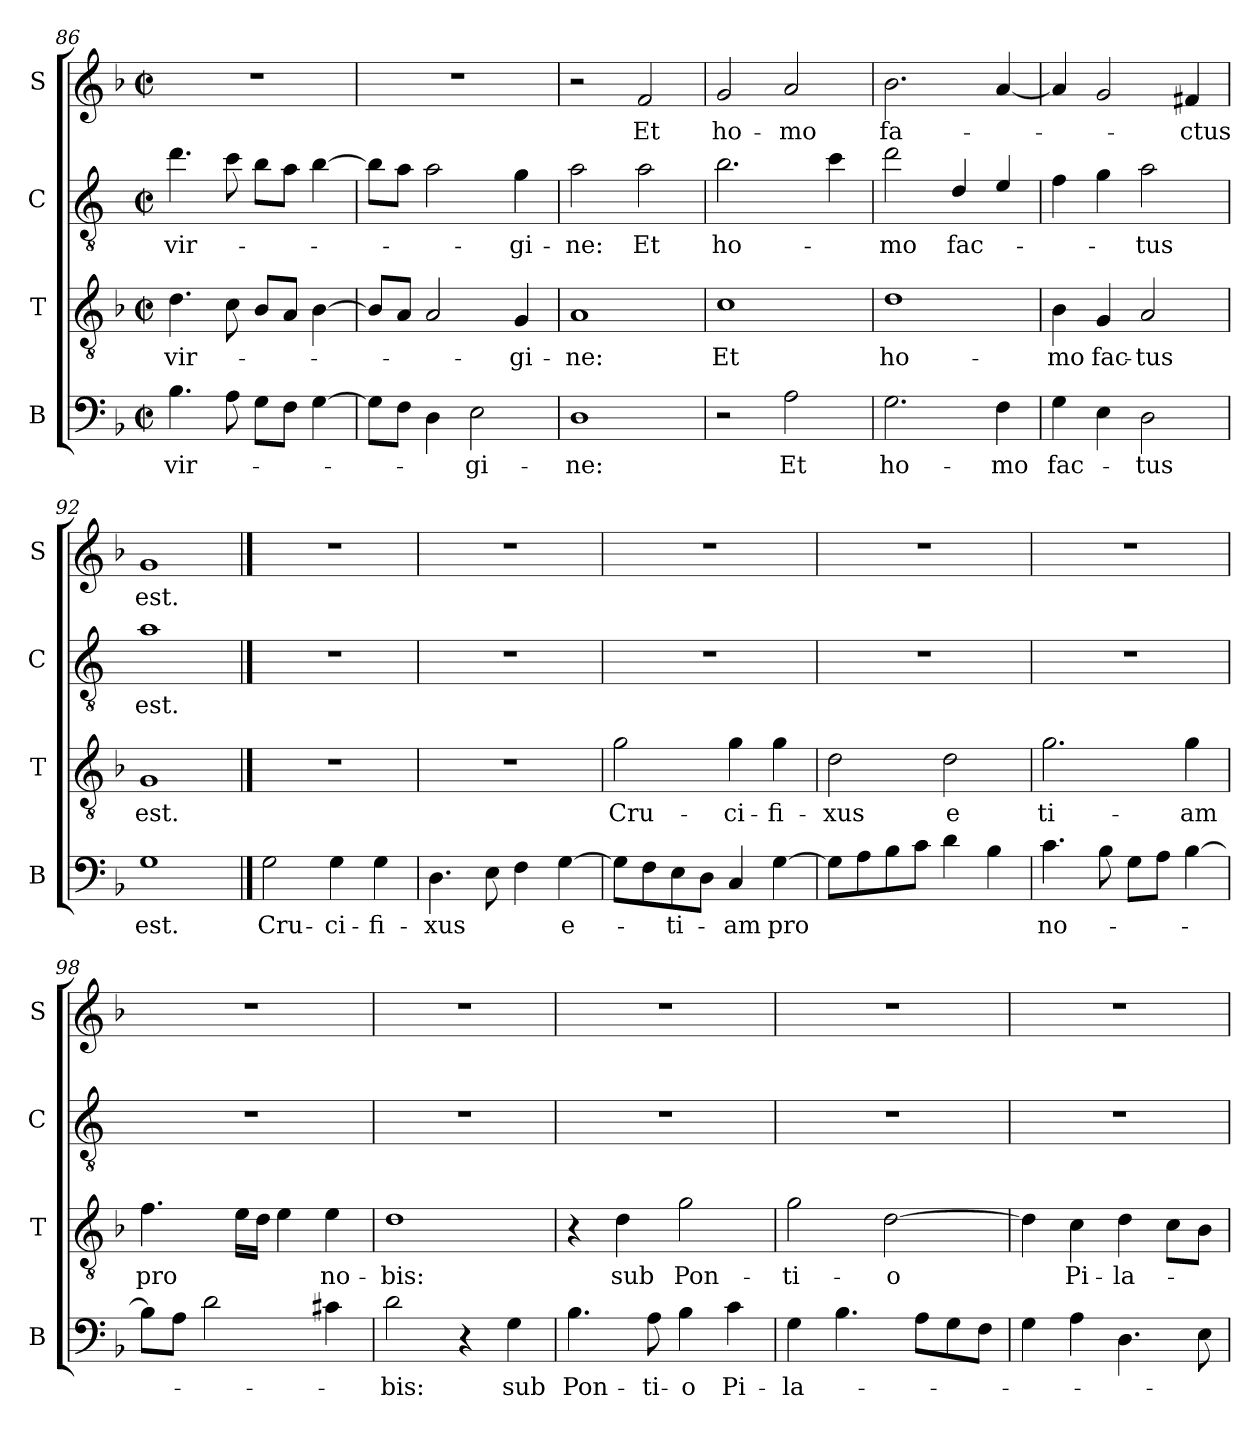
**kern	**text	**kern	**text	**kern	**text	**kern	**text
*part4	*part4	*part3	*part3	*part2	*part2	*part1	*part1
*staff4	*staff4	*staff3	*staff3	*staff2	*staff2	*staff1	*staff1
*I"B	*	*I"T	*	*I"C	*	*I"S	*
*I'B	*	*I'T	*	*I'C	*	*I'S	*
*clefF4	*	*clefGv2	*	*clefGv2	*	*clefG2	*
*	*	*	*	*ITrd4c7	*	*	*
*k[b-]	*	*k[b-]	*	*k[b-]	*	*k[b-]	*
*M2/2	*	*M2/2	*	*M2/2	*	*M2/2	*
*met(c|)	*	*met(c|)	*	*met(c|)	*	*met(c|)	*
=86	=86	=86	=86	=86	=86	=86	=86
!	!LO:LY:b	!	!LO:LY:b	!	!LO:LY:b	!	!
4.B-\	vir-	4.d\	vir-	4.g\	vir-	1r	.
8A\	.	8c\	.	8f\	.	.	.
8G\L	.	8B-/L	.	8e\L	.	.	.
8F\J	.	8A/J	.	8d\J	.	.	.
[4G\	.	[4B-\	.	[4e\	.	.	.
=87	=87	=87	=87	=87	=87	=87	=87
8G\L]	.	8B-/L]	.	8e\L]	.	1r	.
8F\J	.	8A/J	.	8d\J	.	.	.
4D\	.	2A/	.	2d\	.	.	.
!	!LO:LY:b	!	!	!	!	!	!
2E\	-gi-	.	.	.	.	.	.
!	!	!	!LO:LY:b	!	!LO:LY:b	!	!
.	.	4G/	-gi-	4c\	-gi-	.	.
=88	=88	=88	=88	=88	=88	=88	=88
*	*	*	*	*	*	*MM92	*
!	!LO:LY:b	!	!LO:LY:b	!	!LO:LY:b	!	!
1D	-ne:	1A	-ne:	2d\	-ne:	2r	.
!	!	!	!	!	!LO:LY:b	!	!LO:LY:b
.	.	.	.	2d\	Et	2f/	Et
=89	=89	=89	=89	=89	=89	=89	=89
!	!	!	!LO:LY:b	!	!LO:LY:b	!	!LO:LY:b
2r	.	1c	Et	2.e\	ho-	2g/	ho-
!	!LO:LY:b	!	!	!	!	!	!LO:LY:b
2A\	Et	.	.	.	.	2a/	-mo
.	.	.	.	4f\	.	.	.
=90	=90	=90	=90	=90	=90	=90	=90
!	!LO:LY:b	!	!LO:LY:b	!	!LO:LY:b	!	!LO:LY:b
2.G\	ho-	1d	ho-	2g\	-mo	2.b-\	fa-
!	!	!	!	!	!LO:LY:b	!	!
.	.	.	.	4G/	fac-	.	.
!	!LO:LY:b	!	!	!	!	!	!
4F\	-mo	.	.	4A/	.	[4a/	.
=91	=91	=91	=91	=91	=91	=91	=91
!	!LO:LY:b	!	!LO:LY:b	!	!	!	!
4G\	fac-	4B-\	-mo	4B-\	.	4a/]	.
!	!	!	!LO:LY:b	!	!	!	!
4E\	.	4G/	fac-	4c\	.	2g/	.
!	!LO:LY:b	!	!LO:LY:b	!	!LO:LY:b	!	!
2D\	-tus	2A/	-tus	2d\	-tus	.	.
!	!	!	!	!	!	!	!LO:LY:b
.	.	.	.	.	.	4f#X/	-ctus
!!LO:LB:g=z
=92	=92	=92	=92	=92	=92	=92	=92
!	!LO:LY:b	!	!LO:LY:b	!	!LO:LY:b	!	!LO:LY:b
1G	est.	1G	est.	1d	est.	1g	est.
==93	==93	==93	==93	==93	==93	==93	==93
*	*	*	*	*	*	*MM104	*
!	!LO:LY:b	!	!	!	!	!	!
2G\	Cru-	1r	.	1r	.	1r	.
!	!LO:LY:b	!	!	!	!	!	!
4G\	-ci-	.	.	.	.	.	.
!	!LO:LY:b	!	!	!	!	!	!
4G\	-fi-	.	.	.	.	.	.
=94	=94	=94	=94	=94	=94	=94	=94
!	!LO:LY:b	!	!	!	!	!	!
4.D\	-xus	1r	.	1r	.	1r	.
8E\	.	.	.	.	.	.	.
4F\	.	.	.	.	.	.	.
!	!LO:LY:b	!	!	!	!	!	!
[4G\	e-	.	.	.	.	.	.
=95	=95	=95	=95	=95	=95	=95	=95
!	!	!	!LO:LY:b	!	!	!	!
8G\L]	.	2g\	Cru-	1r	.	1r	.
8F\	.	.	.	.	.	.	.
!	!LO:LY:b	!	!	!	!	!	!
8E\	-ti-	.	.	.	.	.	.
8D\J	.	.	.	.	.	.	.
!	!LO:LY:b	!	!LO:LY:b	!	!	!	!
4C/	-am	4g\	-ci-	.	.	.	.
!	!LO:LY:b	!	!LO:LY:b	!	!	!	!
[4G\	pro	4g\	-fi-	.	.	.	.
=96	=96	=96	=96	=96	=96	=96	=96
!	!	!	!LO:LY:b	!	!	!	!
8G\L]	.	2d\	-xus	1r	.	1r	.
8A\	.	.	.	.	.	.	.
8B-\	.	.	.	.	.	.	.
8c\J	.	.	.	.	.	.	.
!	!	!	!LO:LY:b	!	!	!	!
4d\	.	2d\	e	.	.	.	.
4B-\	.	.	.	.	.	.	.
=97	=97	=97	=97	=97	=97	=97	=97
!	!LO:LY:b	!	!LO:LY:b	!	!	!	!
4.c\	no-	2.g\	ti-	1r	.	1r	.
8B-\	.	.	.	.	.	.	.
8G\L	.	.	.	.	.	.	.
8A\J	.	.	.	.	.	.	.
!	!	!	!LO:LY:b	!	!	!	!
[4B-\	.	4g\	-am	.	.	.	.
!!LO:LB:g=z
=98	=98	=98	=98	=98	=98	=98	=98
!	!	!	!LO:LY:b	!	!	!	!
8B-\L]	.	4.f\	pro	1r	.	1r	.
8A\J	.	.	.	.	.	.	.
2d\	.	.	.	.	.	.	.
.	.	16e\LL	.	.	.	.	.
.	.	16d\JJ	.	.	.	.	.
.	.	4e\	.	.	.	.	.
!	!	!	!LO:LY:b	!	!	!	!
4c#X\	.	4e\	no-	.	.	.	.
=99	=99	=99	=99	=99	=99	=99	=99
!	!LO:LY:b	!	!LO:LY:b	!	!	!	!
2d\	-bis:	1d	-bis:	1r	.	1r	.
4r	.	.	.	.	.	.	.
!	!LO:LY:b	!	!	!	!	!	!
4G\	sub	.	.	.	.	.	.
=100	=100	=100	=100	=100	=100	=100	=100
!	!LO:LY:b	!	!	!	!	!	!
4.B-\	Pon-	4r	.	1r	.	1r	.
!	!	!	!LO:LY:b	!	!	!	!
.	.	4d\	sub	.	.	.	.
!	!LO:LY:b	!	!	!	!	!	!
8A\	-ti-	.	.	.	.	.	.
!	!LO:LY:b	!	!LO:LY:b	!	!	!	!
4B-\	-o	2g\	Pon-	.	.	.	.
!	!LO:LY:b	!	!	!	!	!	!
4c\	Pi-	.	.	.	.	.	.
=101	=101	=101	=101	=101	=101	=101	=101
!	!LO:LY:b	!	!LO:LY:b	!	!	!	!
4G\	-la-	2g\	-ti-	1r	.	1r	.
4.B-\	.	.	.	.	.	.	.
!	!	!	!LO:LY:b	!	!	!	!
.	.	[2d\	-o	.	.	.	.
8A\L	.	.	.	.	.	.	.
8G\	.	.	.	.	.	.	.
8F\J	.	.	.	.	.	.	.
=102	=102	=102	=102	=102	=102	=102	=102
4G\	.	4d\]	.	1r	.	1r	.
!	!	!	!LO:LY:b	!	!	!	!
4A\	.	4c\	Pi-	.	.	.	.
!	!	!	!LO:LY:b	!	!	!	!
4.D\	.	4d\	-la-	.	.	.	.
.	.	8c\L	.	.	.	.	.
8E\	.	8B-\J	.	.	.	.	.
=	=	=	=	=	=	=	=
*-	*-	*-	*-	*-	*-	*-	*-
